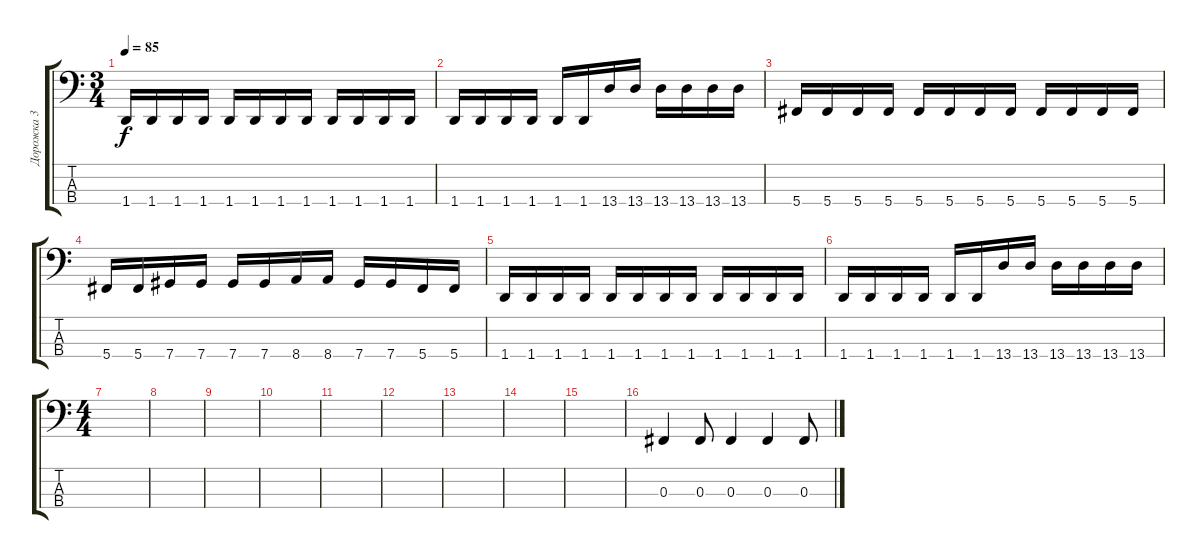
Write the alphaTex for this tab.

\track ("Дорожка 3" "Дорожка 3") {instrument electricbassfinger}
\staff {score tabs}
\tuning (E2 B1 Gb1 Db1) {hide}
\ts (3 4)
\tempo 85
\clef f4
\ks c
1.4.16{dy f} 1.4.16 1.4.16 1.4.16 1.4.16 1.4.16 1.4.16 1.4.16 1.4.16 1.4.16 1.4.16 1.4.16 |
1.4.16 1.4.16 1.4.16 1.4.16 1.4.16 1.4.16 13.4.16 13.4.16 13.4.16 13.4.16 13.4.16 13.4.16 |
5.4.16 5.4.16 5.4.16 5.4.16 5.4.16 5.4.16 5.4.16 5.4.16 5.4.16 5.4.16 5.4.16 5.4.16 |
5.4.16 5.4.16 7.4.16 7.4.16 7.4.16 7.4.16 8.4.16 8.4.16 7.4.16 7.4.16 5.4.16 5.4.16 |
1.4.16 1.4.16 1.4.16 1.4.16 1.4.16 1.4.16 1.4.16 1.4.16 1.4.16 1.4.16 1.4.16 1.4.16 |
1.4.16 1.4.16 1.4.16 1.4.16 1.4.16 1.4.16 13.4.16 13.4.16 13.4.16 13.4.16 13.4.16 13.4.16 |
\ts (4 4)
|
|
|
|
|
|
|
|
|
0.3.4 0.3.8 0.3.4 0.3.4 0.3.8
